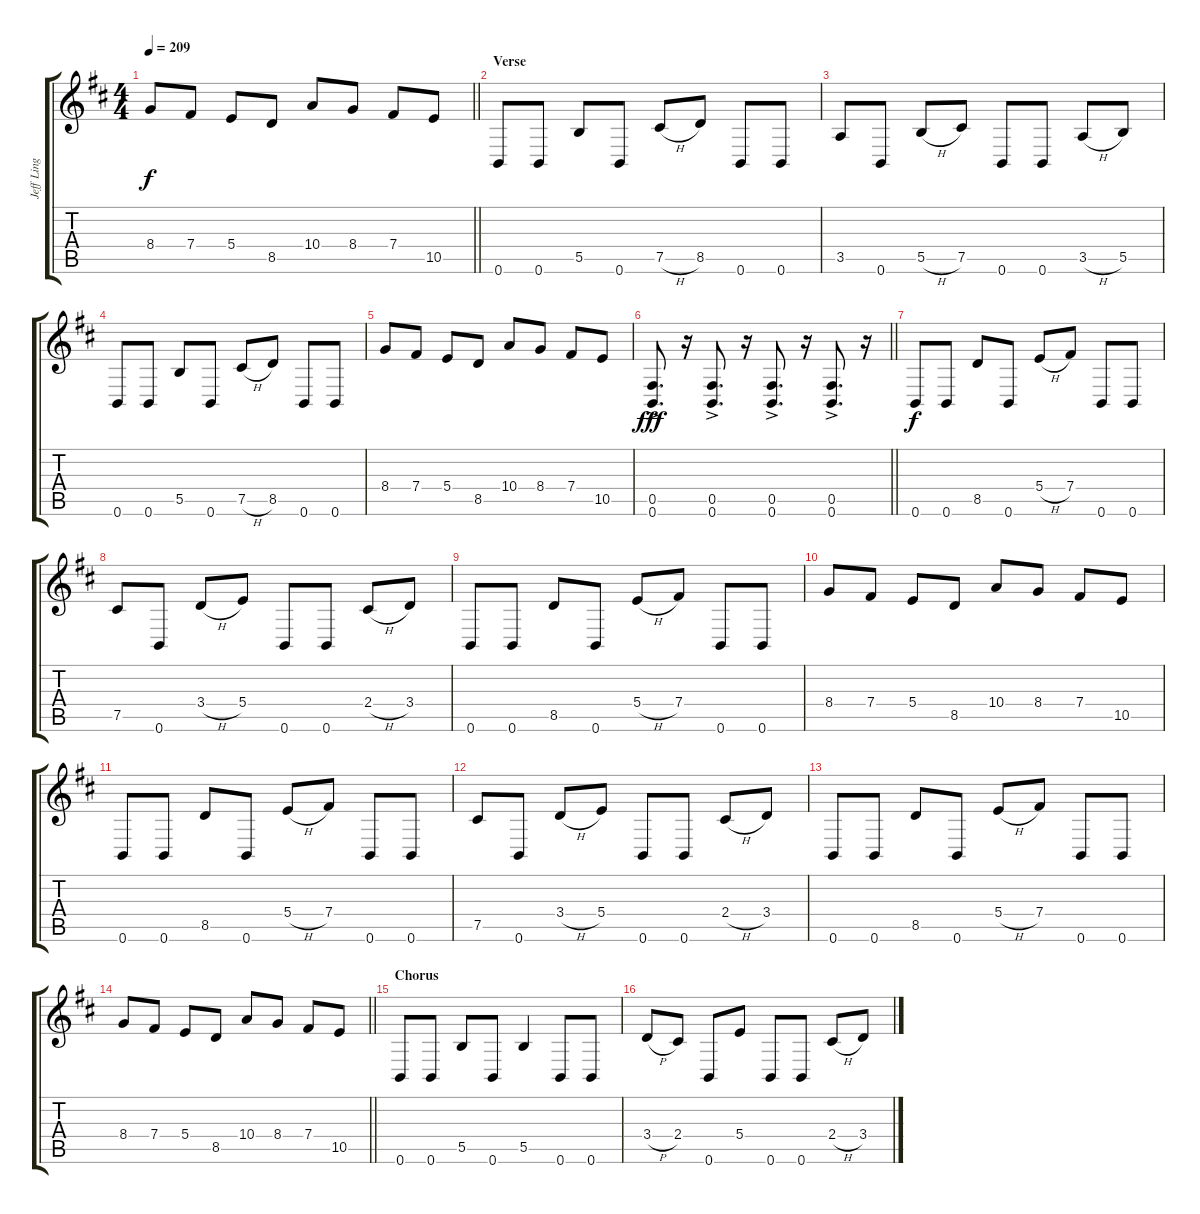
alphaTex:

\track ("Jeff Ling" "Jeff Ling") {instrument distortionguitar}
\staff {score tabs}
\tuning (Db4 Ab3 E3 B2 Gb2 B1) {hide}
\ts (4 4)
\tempo 209
\clef g2
\barLineRight lightlight
\ks d
8.4.8{dy f} 7.4.8 5.4.8 8.5.8 10.4.8 8.4.8 7.4.8 10.5.8 |
\section ("" "Verse")
0.6.8 0.6.8 5.5.8 0.6.8 7.5{h}.8 8.5.8 0.6.8 0.6.8 |
3.5.8 0.6.8 5.5{h}.8 7.5.8 0.6.8 0.6.8 3.5{h}.8 5.5.8 |
0.6.8 0.6.8 5.5.8 0.6.8 7.5{h}.8 8.5.8 0.6.8 0.6.8 |
8.4.8 7.4.8 5.4.8 8.5.8 10.4.8 8.4.8 7.4.8 10.5.8 |
\barLineRight lightlight
(0.5{ac} 0.6{ac}).8{d dy fff} r.16 (0.5{ac} 0.6{ac}).8{d} r.16 (0.5{ac} 0.6{ac}).8{d} r.16 (0.5{ac} 0.6{ac}).8{d} r.16 |
0.6.8{dy f} 0.6.8 8.5.8 0.6.8 5.4{h}.8 7.4.8 0.6.8 0.6.8 |
7.5.8 0.6.8 3.4{h}.8 5.4.8 0.6.8 0.6.8 2.4{h}.8 3.4.8 |
0.6.8 0.6.8 8.5.8 0.6.8 5.4{h}.8 7.4.8 0.6.8 0.6.8 |
8.4.8 7.4.8 5.4.8 8.5.8 10.4.8 8.4.8 7.4.8 10.5.8 |
0.6.8 0.6.8 8.5.8 0.6.8 5.4{h}.8 7.4.8 0.6.8 0.6.8 |
7.5.8 0.6.8 3.4{h}.8 5.4.8 0.6.8 0.6.8 2.4{h}.8 3.4.8 |
0.6.8 0.6.8 8.5.8 0.6.8 5.4{h}.8 7.4.8 0.6.8 0.6.8 |
\barLineRight lightlight
8.4.8 7.4.8 5.4.8 8.5.8 10.4.8 8.4.8 7.4.8 10.5.8 |
\section ("" "Chorus")
0.6.8 0.6.8 5.5.8 0.6.8 5.5.4 0.6.8 0.6.8 |
3.4{h}.8 2.4.8 0.6.8 5.4.8 0.6.8 0.6.8 2.4{h}.8 3.4.8
